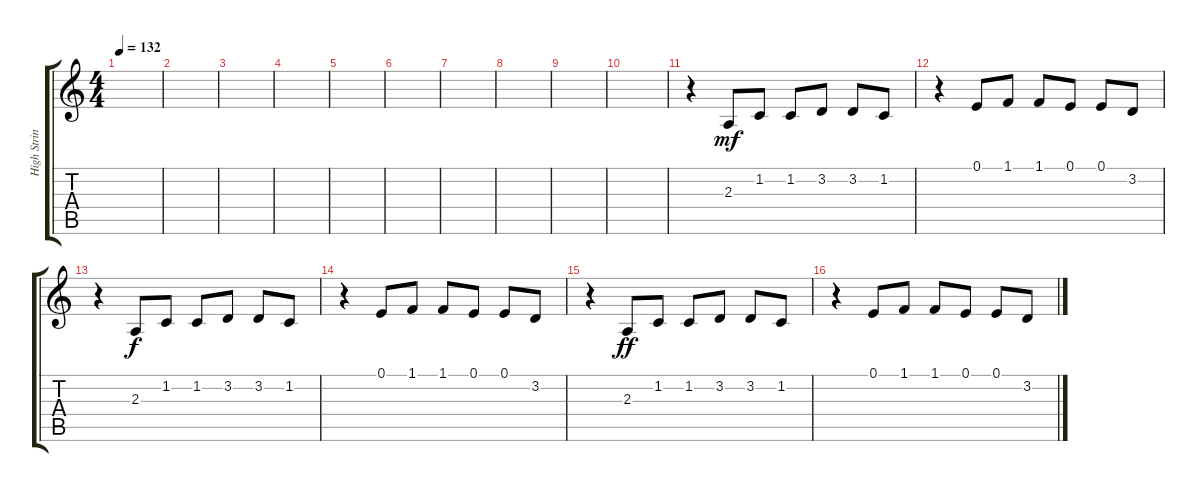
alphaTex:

\track ("High Strings" "High Strin") {instrument stringensemble1}
\staff {score tabs}
\tuning (E4 B3 G3 D3 A2 E2) {hide}
\ts (4 4)
\tempo 132
\clef g2
\ks c
|
|
|
|
|
|
|
|
|
|
r.4{volume 16 instrument cello} 2.3.8{dy mf} 1.2.8 1.2.8 3.2.8 3.2.8 1.2.8 |
r.4 0.1.8 1.1.8 1.1.8 0.1.8 0.1.8 3.2.8 |
r.4 2.3.8{dy f} 1.2.8 1.2.8 3.2.8 3.2.8 1.2.8 |
r.4 0.1.8 1.1.8 1.1.8 0.1.8 0.1.8 3.2.8 |
r.4 2.3.8{dy ff} 1.2.8 1.2.8 3.2.8 3.2.8 1.2.8 |
r.4 0.1.8 1.1.8 1.1.8 0.1.8 0.1.8 3.2.8
